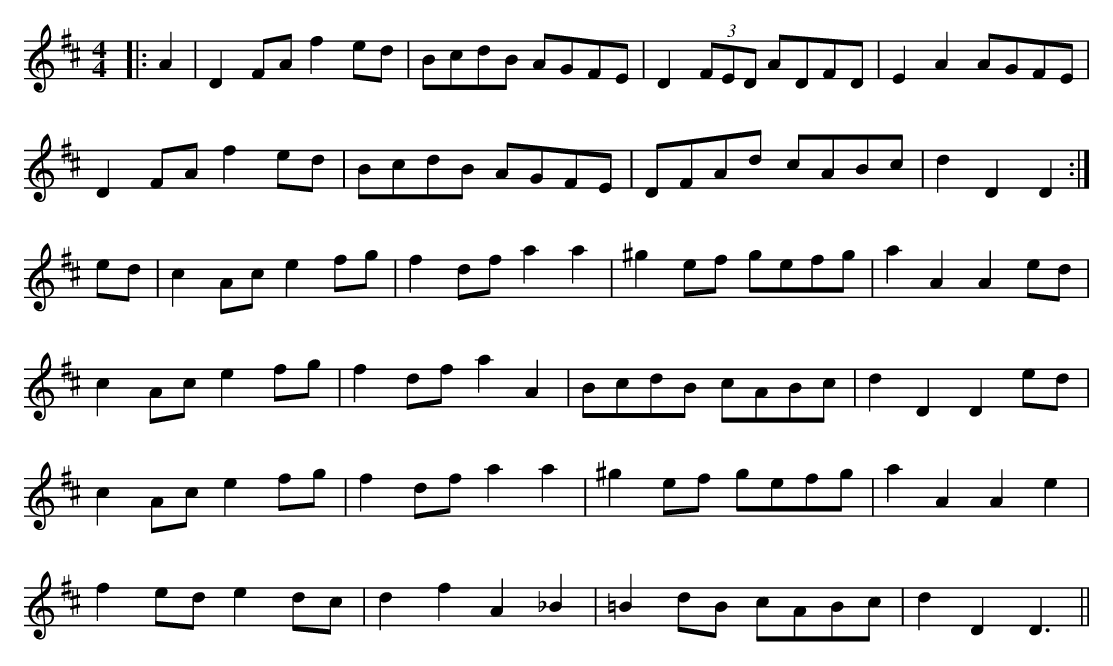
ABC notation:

X:1
M:4/4
K:D
|:A2|D2 FA f2 ed|BcdB AGFE|D2 (3FED ADFD|E2 A2 AGFE|
D2 FA f2 ed|BcdB AGFE|DFAd cABc|d2 D2 D2:|
ed|c2 Ac e2 fg|f2 df a2 a2|^g2 ef gefg|a2 A2 A2 ed|
c2 Ac e2 fg|f2 df a2 A2|BcdB cABc|d2 D2 D2 ed|
c2 Ac e2 fg|f2 df a2 a2|^g2 ef gefg|a2 A2 A2 e2|
f2 ed e2 dc|d2 f2 A2 _B2|=B2 dB cABc|d2 D2 D3||
